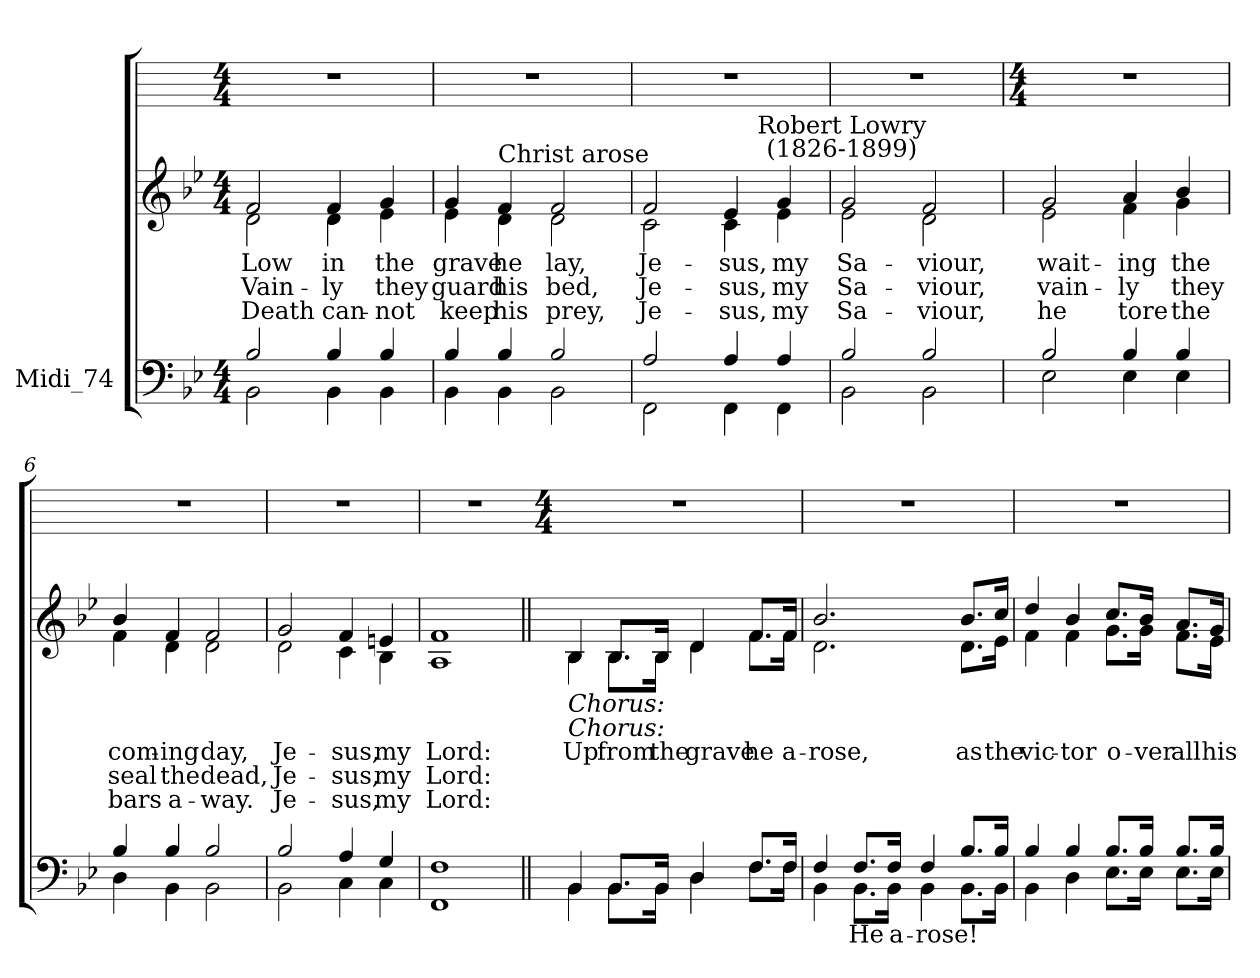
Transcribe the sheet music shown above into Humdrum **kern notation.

**kern	**text	**kern	**text	**text	**text	**kern
*part3	*part3	*part2	*part2	*part2	*part2	*part1
*staff3	*staff3	*staff2	*staff2	*staff2	*staff2	*staff1
*I"Midi_74	*	*	*	*	*	*
*clefF4	*	*clefG2	*	*	*	*
*k[b-e-]	*	*k[b-e-]	*	*	*	*
*B-:	*	*B-:	*	*	*	*
*M4/4	*	*M4/4	*	*	*	*M4/4
=1	=1	=1	=1	=1	=1	=1
*^	*	*	*	*	*	*
!	!	!	!	!LO:LY:b	!LO:LY:b	!LO:LY:b	!
*	*	*	*^	*	*	*	*
2B-/	2BB-\	.	2f/	2d\	Low	Vain-	-Death	1r
!	!	!	!	!	!LO:LY:b	!LO:LY:b	!LO:LY:b	!
4B-/	4BB-\	.	4f/	4d\	in	ly	can-	.
!	!	!	!	!	!LO:LY:b	!LO:LY:b	!LO:LY:b	!
4B-/	4BB-\	.	4g/	4e-\	-the	they	not	.
=2	=2	=2	=2	=2	=2	=2	=2	=2
!	!	!	!	!	!LO:LY:b	!LO:LY:b	!LO:LY:b	!
4B-/	4BB-\	.	4g/	4e-\	grave	guard	keep	1r
!	!	!	!LO:TX:a:t=Christ arose	!	!	!	!	!
!	!	!	!	!	!LO:LY:b	!LO:LY:b	!LO:LY:b	!
4B-/	4BB-\	.	4f/	4d\	he	his	his	.
!	!	!	!	!	!LO:LY:b	!LO:LY:b	!LO:LY:b	!
2B-/	2BB-\	.	2f/	2d\	lay,	bed,	prey,	.
=3	=3	=3	=3	=3	=3	=3	=3	=3
!	!	!	!	!	!LO:LY:b	!LO:LY:b	!LO:LY:b	!
2A/	2FF\	.	2f/	2c\	Je-	-Je-	-Je-	1r
!	!	!	!	!	!LO:LY:b	!LO:LY:b	!LO:LY:b	!
4A/	4FF\	.	4e-/	4c\	-sus,	sus,	sus,	.
!	!	!	!	!	!LO:LY:b	!LO:LY:b	!LO:LY:b	!
4A/	4FF\	.	4g/	4e-\	my	my	my	.
=4	=4	=4	=4	=4	=4	=4	=4	=4
!	!	!	!LO:TX:a:cj:t=Robert Lowry\n(1826-1899)	!	!	!	!	!
!	!	!	!	!	!LO:LY:b	!LO:LY:b	!LO:LY:b	!
2B-/	2BB-\	.	2g/	2e-\	Sa-	-Sa-	-Sa-	1r
!	!	!	!	!	!LO:LY:b	!LO:LY:b	!LO:LY:b	!
2B-/	2BB-\	.	2f/	2d\	-viour,	viour,	viour,	.
!!LO:LB:g=z
=5	=5	=5	=5	=5	=5	=5	=5	=5
*	*	*	*	*	*	*	*	*M4/4
!	!	!	!	!	!LO:LY:b	!LO:LY:b	!LO:LY:b	!
2B-/	2E-\	.	2g/	2e-\	wait-	-vain-	-he	1r
!	!	!	!	!	!LO:LY:b	!LO:LY:b	!LO:LY:b	!
4B-/	4E-\	.	4a/	4f\	ing	ly	tore	.
!	!	!	!	!	!LO:LY:b	!LO:LY:b	!LO:LY:b	!
4B-/	4E-\	.	4b-/	4g\	the	they	the	.
=6	=6	=6	=6	=6	=6	=6	=6	=6
!	!	!	!	!	!LO:LY:b	!LO:LY:b	!LO:LY:b	!
4B-/	4D\	.	4b-/	4f\	com-	-seal	bars	1r
!	!	!	!	!	!LO:LY:b	!LO:LY:b	!LO:LY:b	!
4B-/	4BB-\	.	4f/	4d\	ing	the	a-	.
!	!	!	!	!	!LO:LY:b	!LO:LY:b	!LO:LY:b	!
2B-/	2BB-\	.	2f/	2d\	-day,	dead,	way.	.
=7	=7	=7	=7	=7	=7	=7	=7	=7
!	!	!	!	!	!LO:LY:b	!LO:LY:b	!LO:LY:b	!
2B-/	2BB-\	.	2g/	2d\	Je-	-Je-	-Je-	1r
!	!	!	!	!	!LO:LY:b	!LO:LY:b	!LO:LY:b	!
4A/	4C\	.	4f/	4c\	-sus,	sus,	sus,	.
!	!	!	!	!	!LO:LY:b	!LO:LY:b	!LO:LY:b	!
4G/	4C\	.	4en/	4B-\	my	my	my	.
=8	=8	=8	=8	=8	=8	=8	=8	=8
!	!	!	!	!	!LO:LY:b	!LO:LY:b	!LO:LY:b	!
1F/	1FF\	.	1f/	1A\	Lord:	Lord:	Lord:	1r
!!LO:LB:g=z
=9||	=9||	=9	=9||	=9||	=9	=9	=9	=9
*	*	*	*	*	*	*	*	*M4/4
!	!	!	!LO:TX:b:i:t=Chorus&colon;	!	!	!	!	!
!	!	!	!LO:TX:b:i:t=Chorus&colon;	!	!	!	!	!
!	!	!	!	!	!LO:LY:b	!	!	!
4BB-/	4BB-\	.	4B-/	4B-\	Up	.	.	1r
!	!	!	!	!	!LO:LY:b	!	!	!
8.BB-/L	8.BB-\L	.	8.B-/L	8.B-L	from	.	.	.
!	!	!	!	!	!LO:LY:b	!	!	!
16BB-/J	16BB-\J	.	16B-/J	16B-J	the	.	.	.
!	!	!	!	!	!LO:LY:b	!	!	!
4D/	4D\	.	4d/	4d\	grave	.	.	.
!	!	!	!	!	!LO:LY:b	!	!	!
8.F/L	8.F\L	.	8.f/L	8.f\L	he	.	.	.
!	!	!	!	!	!LO:LY:b	!	!	!
16F/J	16F\J	.	16f/J	16f\J	a-	.	.	.
=10	=10	=10	=10	=10	=10	=10	=10	=10
!	!	!	!	!	!LO:LY:b	!	!	!
4F/	4BB-\	.	2.b-/	2.d\	-rose,	.	.	1r
!	!	!LO:LY:a	!	!	!	!	!	!
8.F/L	8.BB-\L	He	.	.	.	.	.	.
!	!	!LO:LY:a	!	!	!	!	!	!
16F/J	16BB-\J	a-	.	.	.	.	.	.
!	!	!LO:LY:a	!	!	!	!	!	!
4F/	4BB-\	-rose!	.	.	.	.	.	.
!	!	!	!	!	!LO:LY:b	!	!	!
8.B-/L	8.BB-\L	.	8.b-/L	8.d\L	as	.	.	.
!	!	!	!	!	!LO:LY:b	!	!	!
16B-/J	16BB-\J	.	16cc/J	16e-\J	the	.	.	.
=11	=11	=11	=11	=11	=11	=11	=11	=11
!	!	!	!	!	!LO:LY:b	!	!	!
4B-/	4BB-\	.	4dd/	4f\	vic-	.	.	1r
!	!	!	!	!	!LO:LY:b	!	!	!
4B-/	4D\	.	4b-/	4f\	-tor	.	.	.
!	!	!	!	!	!LO:LY:b	!	!	!
8.B-/L	8.E-\L	.	8.cc/L	8.g\L	o-	.	.	.
!	!	!	!	!	!LO:LY:b	!	!	!
16B-/J	16E-\J	.	16b-/J	16g\J	-ver	.	.	.
!	!	!	!	!	!LO:LY:b	!	!	!
8.B-/L	8.E-\L	.	8.a/L	8.f\L	all	.	.	.
!	!	!	!	!	!LO:LY:b	!	!	!
16B-/J	16E-\J	.	16g/J	16e-\J	his	.	.	.
*v	*v	*	*	*	*	*	*	*
*	*	*v	*v	*	*	*	*
=	=	=	=	=	=	=
*-	*-	*-	*-	*-	*-	*-
